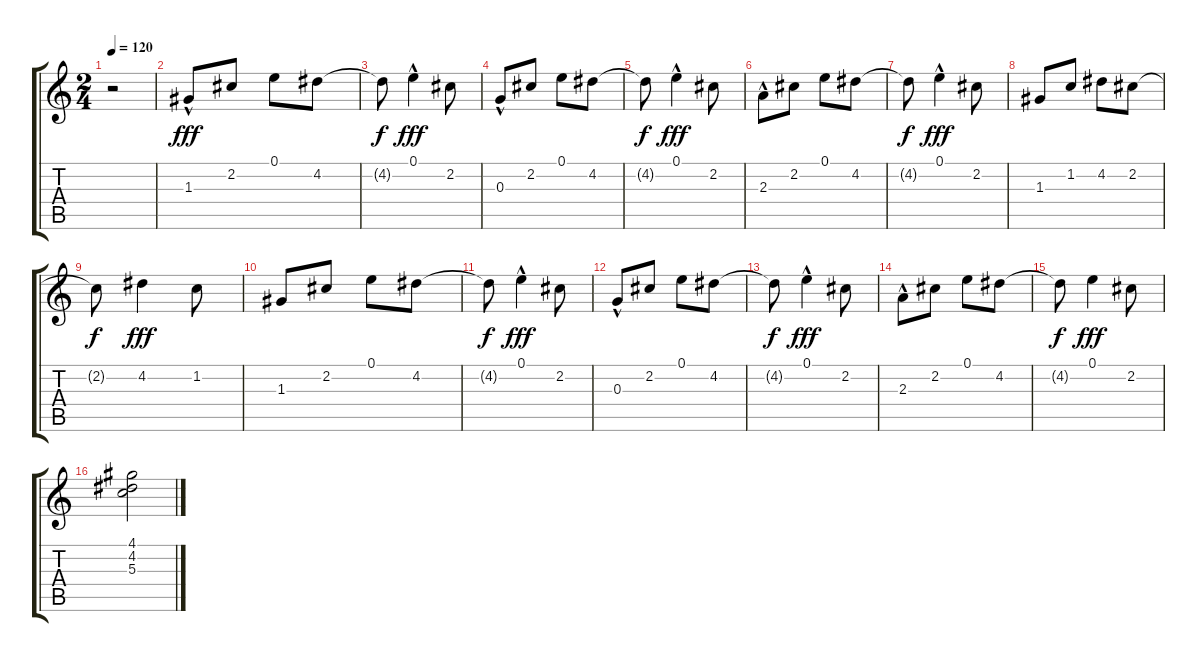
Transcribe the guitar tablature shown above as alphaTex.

\track "" {instrument electricguitarjazz}
\staff {score tabs}
\tuning (E4 B3 G3 D3 A2 E2) {hide}
\ts (2 4)
\tempo 120
\clef g2
\ks c
r.2{dy fff} |
1.3{hac}.8 2.2.8 0.1.8 4.2.8 |
4.2{t}.8{dy f} 0.1{hac}.4{dy fff} 2.2.8 |
0.3{hac}.8 2.2.8 0.1.8 4.2.8 |
4.2{t}.8{dy f} 0.1{hac}.4{dy fff} 2.2.8 |
2.3{hac}.8 2.2.8 0.1.8 4.2.8 |
4.2{t}.8{dy f} 0.1{hac}.4{dy fff} 2.2.8 |
1.3.8 1.2.8 4.2.8 2.2.8 |
2.2{t}.8{dy f} 4.2.4{dy fff} 1.2.8 |
1.3.8 2.2.8 0.1.8 4.2.8 |
4.2{t}.8{dy f} 0.1{hac}.4{dy fff} 2.2.8 |
0.3{hac}.8 2.2.8 0.1.8 4.2.8 |
4.2{t}.8{dy f} 0.1{hac}.4{dy fff} 2.2.8 |
2.3{hac}.8 2.2.8 0.1.8 4.2.8 |
4.2{t}.8{dy f} 0.1.4{dy fff} 2.2.8 |
(4.1 4.2 5.3).2
